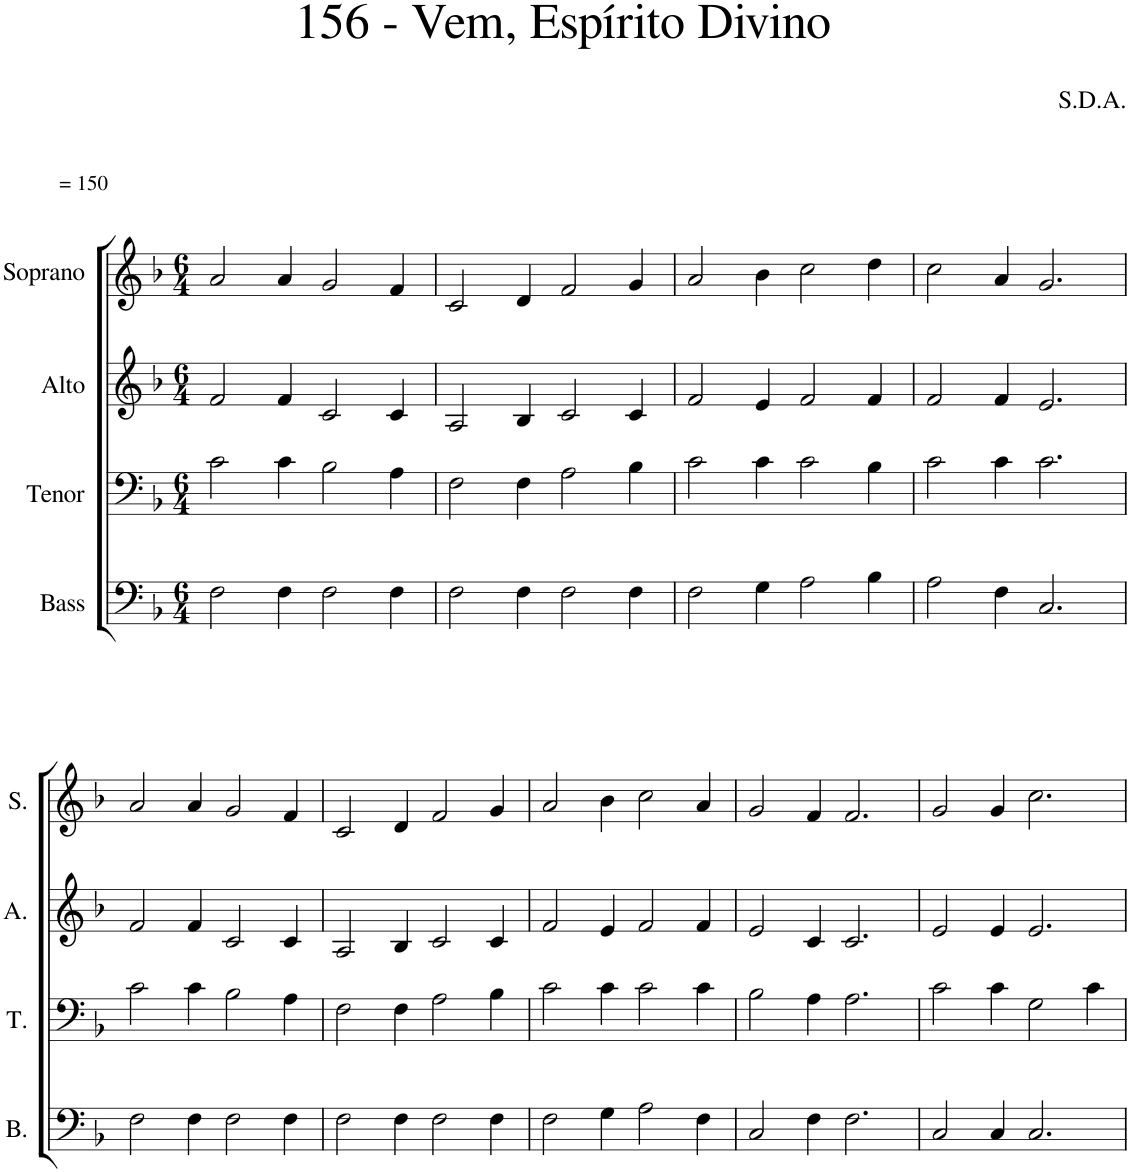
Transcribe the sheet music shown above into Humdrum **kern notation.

**kern	**kern	**kern	**kern
*part4	*part3	*part2	*part1
*staff4	*staff3	*staff2	*staff1
*I"Bass	*I"Tenor	*I"Alto	*I"Soprano
*I'B.	*I'T.	*I'A.	*I'S.
*clefF4	*clefF4	*clefG2	*clefG2
*k[b-]	*k[b-]	*k[b-]	*k[b-]
*M6/4	*M6/4	*M6/4	*M6/4
=1	=1	=1	=1
!	!	!	!LO:TX:a:t== 150
2F\	2c\	2f/	2a/
4F\	4c\	4f/	4a/
2F\	2B-\	2c/	2g/
4F\	4A\	4c/	4f/
=2	=2	=2	=2
2F\	2F\	2A/	2c/
4F\	4F\	4B-/	4d/
2F\	2A\	2c/	2f/
4F\	4B-\	4c/	4g/
=3	=3	=3	=3
2F\	2c\	2f/	2a/
4G\	4c\	4e/	4b-\
2A\	2c\	2f/	2cc\
4B-\	4B-\	4f/	4dd\
=4	=4	=4	=4
2A\	2c\	2f/	2cc\
4F\	4c\	4f/	4a/
2.C/	2.c\	2.e/	2.g/
!!LO:LB:g=z
=5	=5	=5	=5
2F\	2c\	2f/	2a/
4F\	4c\	4f/	4a/
2F\	2B-\	2c/	2g/
4F\	4A\	4c/	4f/
=6	=6	=6	=6
2F\	2F\	2A/	2c/
4F\	4F\	4B-/	4d/
2F\	2A\	2c/	2f/
4F\	4B-\	4c/	4g/
=7	=7	=7	=7
2F\	2c\	2f/	2a/
4G\	4c\	4e/	4b-\
2A\	2c\	2f/	2cc\
4F\	4c\	4f/	4a/
=8	=8	=8	=8
2C/	2B-\	2e/	2g/
4F\	4A\	4c/	4f/
2.F\	2.A\	2.c/	2.f/
=9	=9	=9	=9
2C/	2c\	2e/	2g/
4C/	4c\	4e/	4g/
2.C/	2G\	2.e/	2.cc\
.	4c\	.	.
=	=	=	=
*-	*-	*-	*-
